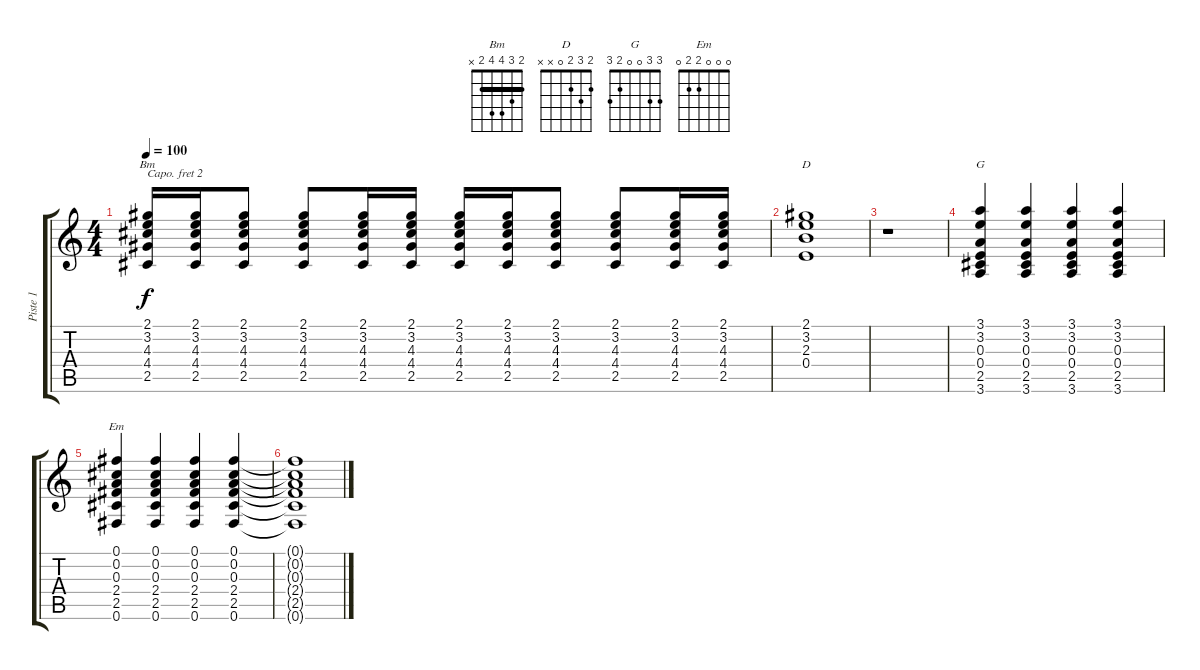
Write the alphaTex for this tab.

\track ("Piste 1" "Piste 1") {instrument acousticguitarnylon}
\staff {score tabs}
\capo 2
\tuning (E4 B3 G3 D3 A2 E2) {hide}
\chord ("Bm" 2 3 4 4 2 x) {barre 2}
\chord ("D" 2 3 2 0 x x)
\chord ("G" 3 3 0 0 2 3)
\chord ("Em" 0 0 0 2 2 0)
\ts (4 4)
\tempo 100
\clef g2
\ks c
(2.1 3.2 4.3 4.4 2.5).16{ch "Bm" dy f} (2.1 3.2 4.3 4.4 2.5).16 (2.1 3.2 4.3 4.4 2.5).8 (2.1 3.2 4.3 4.4 2.5).8 (2.1 3.2 4.3 4.4 2.5).16 (2.1 3.2 4.3 4.4 2.5).16 (2.1 3.2 4.3 4.4 2.5).16 (2.1 3.2 4.3 4.4 2.5).16 (2.1 3.2 4.3 4.4 2.5).8 (2.1 3.2 4.3 4.4 2.5).8 (2.1 3.2 4.3 4.4 2.5).16 (2.1 3.2 4.3 4.4 2.5).16 |
(2.1 3.2 2.3 0.4).1{ch "D"} |
r.1 |
(3.1 3.2 0.3 0.4 2.5 3.6).4{ch "G"} (3.1 3.2 0.3 0.4 2.5 3.6).4 (3.1 3.2 0.3 0.4 2.5 3.6).4 (3.1 3.2 0.3 0.4 2.5 3.6).4 |
(0.1 0.2 0.3 2.4 2.5 0.6).4{ch "Em"} (0.1 0.2 0.3 2.4 2.5 0.6).4 (0.1 0.2 0.3 2.4 2.5 0.6).4 (0.1 0.2 0.3 2.4 2.5 0.6).4 |
(0.1{t} 0.2{t} 0.3{t} 2.4{t} 2.5{t} 0.6{t}).1
